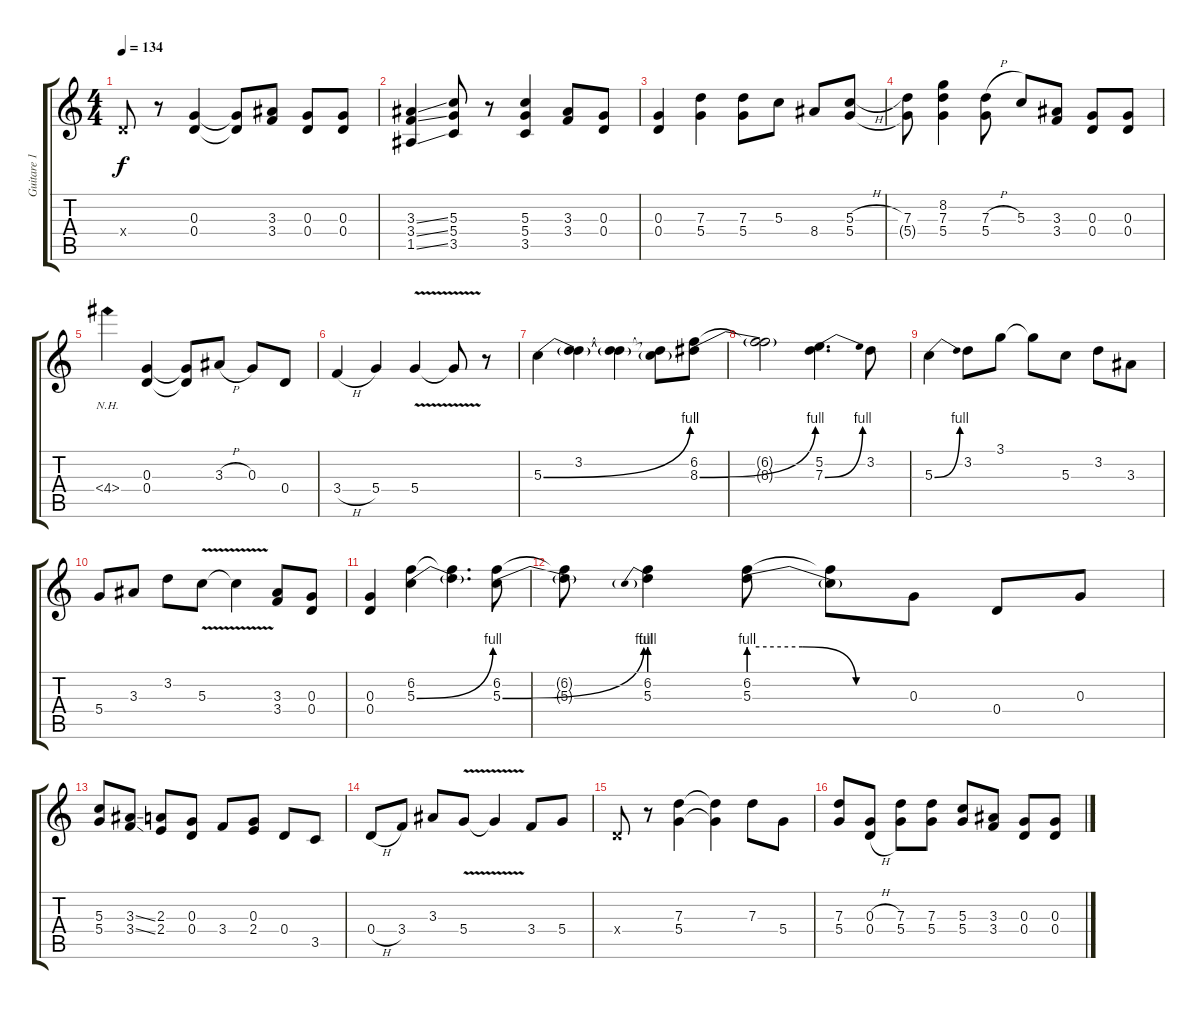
\track ("Guitare 1" "Guitare 1") {instrument overdrivenguitar}
\staff {score tabs}
\tuning (E4 B3 G3 D3 A2 E2) {hide}
\ts (4 4)
\tempo 134
\clef g2
\ks c
0.4{x}.8{dy f} r.8 (0.3 0.4).4 (0.3{t} 0.4{t}).8 (3.3 3.4).8 (0.3 0.4).8 (0.3 0.4).8 |
(3.3{ss} 3.4{ss} 1.5{ss}).4 (5.3 5.4 3.5).8 r.8 (5.3 5.4 3.5).4 (3.3 3.4).8 (0.3 0.4).8 |
(0.3 0.4).4 (7.3 5.4).4 (7.3 5.4).8 5.3.8 8.4.8 (5.3{h} 5.4).8 |
(7.3 5.4{t}).8 (8.2 7.3 5.4).4 (7.3{h} 5.4).8 5.3.8 (3.3 3.4).8 (0.3 0.4).8 (0.3 0.4).8 |
4.4{nh}.4 (0.3 0.4).4 (0.3{t} 0.4{t}).8 3.3{h}.8 0.3.8 0.4.8 |
3.4{h}.4 5.4.4 5.4{v}.4 5.4{t}.8 r.8 |
5.3{be (bend 0 0 60 4)}.4 (3.2 5.3{t}).4 (3.2{t} 5.3{t}).4 (3.2{t} 5.3{t}).8 (6.2 8.3{be (bend 0 0 60 4)}).8 |
(6.2{t} 8.3{t}).2 (5.2 7.3{be (bend 0 0 60 4)}).4{d} 3.2.8 |
5.3{be (bend 0 0 60 4)}.4 3.2.8 3.1.8 3.1{t}.8 5.3.8 3.2.8 3.3.8 |
5.4.8 3.3.8 3.2.8 5.3{v}.8 5.3{v t}.4 (3.3 3.4).8 (0.3 0.4).8 |
(0.3 0.4).4 (6.2 5.3{be (bend 0 0 60 4)}).4 (6.2{t} 5.3{t}).4{d} (6.2 5.3{be (bend 0 0 60 4)}).8 |
(6.2{t} 5.3{t}).8 (6.2 5.3{be (prebend 0 4 60 4)}).4 (6.2 5.3{be (custom 0 4 20 4 40 0 60 0)}).8 (6.2{t} 5.3{t}).8 0.3.8 0.4.8 0.3.8 |
(5.3 5.4).8 (3.3{ss} 3.4{ss}).8 (2.3 2.4).8 (0.3 0.4).8 3.4.8 (0.3 2.4).8 0.4.8 3.5.8 |
0.4{h}.8 3.4.8 3.3.8 5.4{v}.8 5.4{v t}.4 3.4.8 5.4.8 |
0.4{x}.8 r.8 (7.3 5.4).4 (7.3{t} 5.4{t}).4 7.3.8 5.4.8 |
(7.3 5.4).8 (0.3{h} 0.4{h}).8 (7.3 5.4).8 (7.3 5.4).8 (5.3 5.4).8 (3.3 3.4).8 (0.3 0.4).8 (0.3 0.4).8
